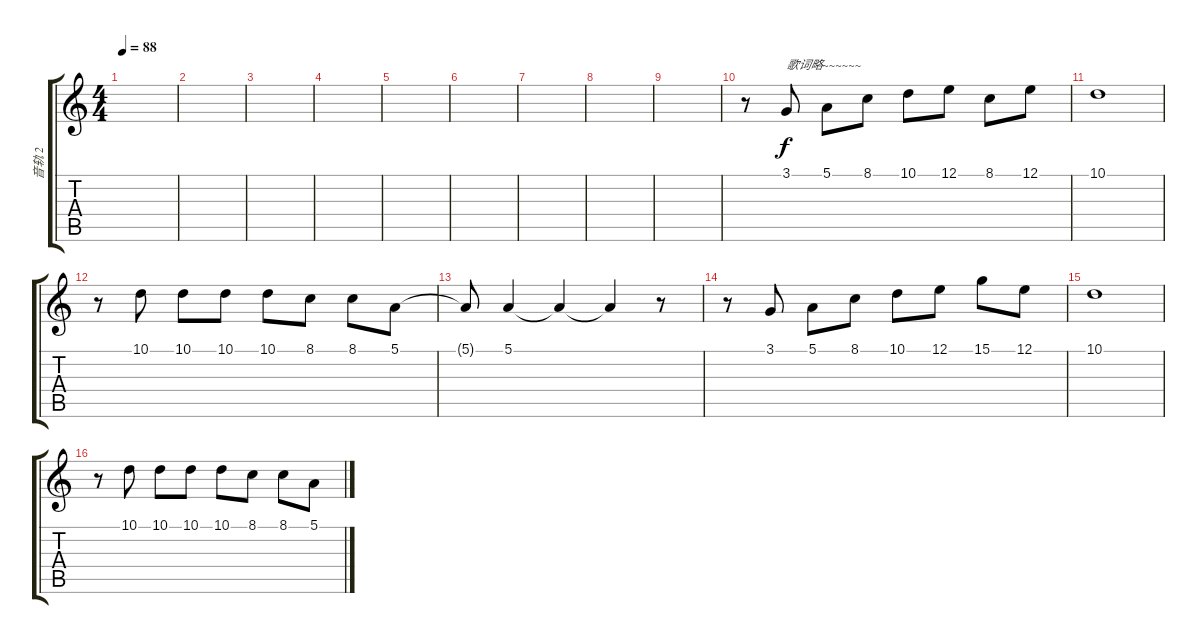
\track ("音轨 2" "音轨 2") {instrument ocarina}
\staff {score tabs}
\tuning (E4 B3 G3 D3 A2 E2) {hide}
\ts (4 4)
\tempo 88
\clef g2
\ks c
|
|
|
|
|
|
|
|
|
r.8 3.1.8{txt "歌词略~~~~~~"} 5.1.8 8.1.8 10.1.8 12.1.8 8.1.8 12.1.8 |
10.1.1 |
r.8 10.1.8 10.1.8 10.1.8 10.1.8 8.1.8 8.1.8 5.1.8 |
5.1{t}.8 5.1.4 5.1{t}.4 5.1{t}.4 r.8 |
r.8 3.1.8 5.1.8 8.1.8 10.1.8 12.1.8 15.1.8 12.1.8 |
10.1.1 |
r.8 10.1.8 10.1.8 10.1.8 10.1.8 8.1.8 8.1.8 5.1{h}.8
